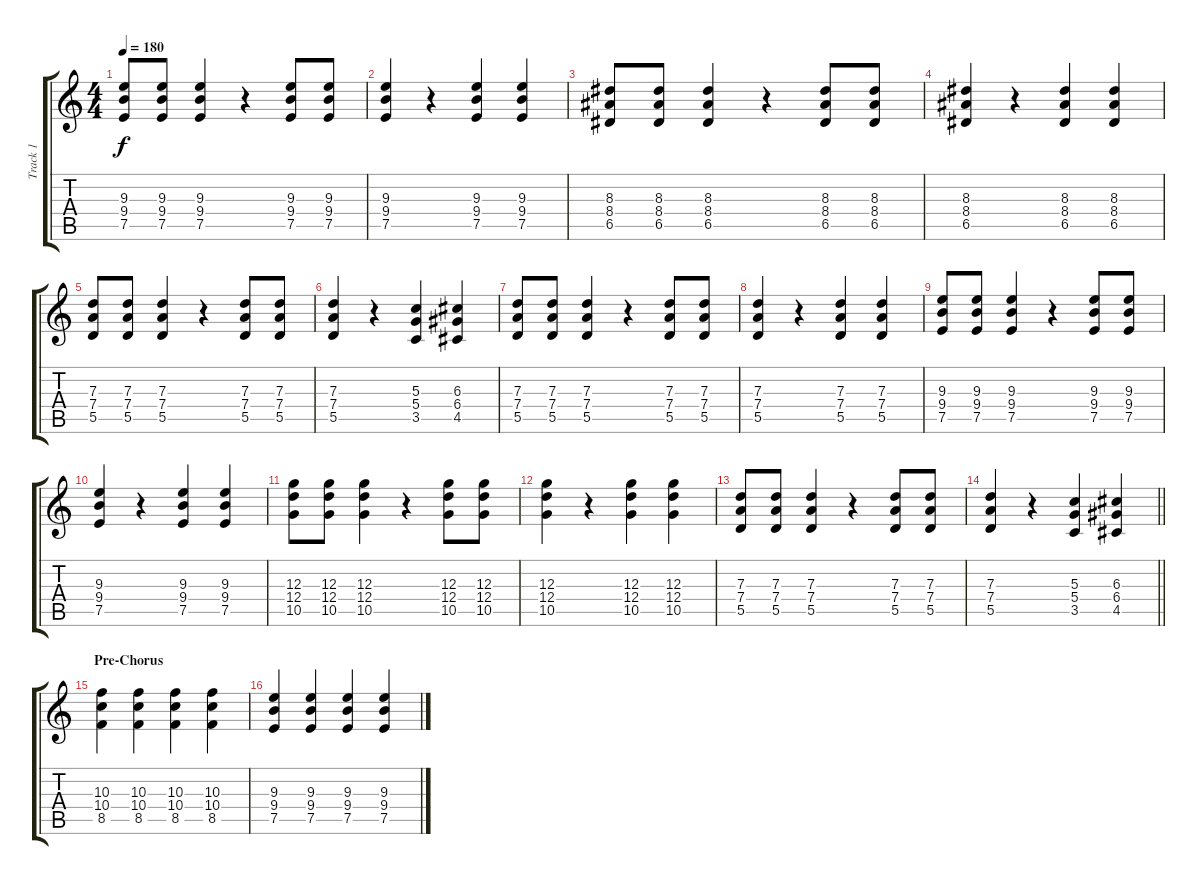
\track ("Track 1" "Track 1") {instrument overdrivenguitar}
\staff {score tabs}
\tuning (E4 B3 G3 D3 A2 E2) {hide}
\ts (4 4)
\tempo 180
\clef g2
\ks c
(9.3 9.4 7.5).8{dy f} (9.3 9.4 7.5).8 (9.3 9.4 7.5).4 r.4 (9.3 9.4 7.5).8 (9.3 9.4 7.5).8 |
(9.3 9.4 7.5).4 r.4 (9.3 9.4 7.5).4 (9.3 9.4 7.5).4 |
(8.3 8.4 6.5).8 (8.3 8.4 6.5).8 (8.3 8.4 6.5).4 r.4 (8.3 8.4 6.5).8 (8.3 8.4 6.5).8 |
(8.3 8.4 6.5).4 r.4 (8.3 8.4 6.5).4 (8.3 8.4 6.5).4 |
(7.3 7.4 5.5).8 (7.3 7.4 5.5).8 (7.3 7.4 5.5).4 r.4 (7.3 7.4 5.5).8 (7.3 7.4 5.5).8 |
(7.3 7.4 5.5).4 r.4 (5.3 5.4 3.5).4 (6.3 6.4 4.5).4 |
(7.3 7.4 5.5).8 (7.3 7.4 5.5).8 (7.3 7.4 5.5).4 r.4 (7.3 7.4 5.5).8 (7.3 7.4 5.5).8 |
(7.3 7.4 5.5).4 r.4 (7.3 7.4 5.5).4 (7.3 7.4 5.5).4 |
(9.3 9.4 7.5).8 (9.3 9.4 7.5).8 (9.3 9.4 7.5).4 r.4 (9.3 9.4 7.5).8 (9.3 9.4 7.5).8 |
(9.3 9.4 7.5).4 r.4 (9.3 9.4 7.5).4 (9.3 9.4 7.5).4 |
(12.3 12.4 10.5).8 (12.3 12.4 10.5).8 (12.3 12.4 10.5).4 r.4 (12.3 12.4 10.5).8 (12.3 12.4 10.5).8 |
(12.3 12.4 10.5).4 r.4 (12.3 12.4 10.5).4 (12.3 12.4 10.5).4 |
(7.3 7.4 5.5).8 (7.3 7.4 5.5).8 (7.3 7.4 5.5).4 r.4 (7.3 7.4 5.5).8 (7.3 7.4 5.5).8 |
\barLineRight lightlight
(7.3 7.4 5.5).4 r.4 (5.3 5.4 3.5).4 (6.3 6.4 4.5).4 |
\section ("" "Pre-Chorus")
(10.3 10.4 8.5).4 (10.3 10.4 8.5).4 (10.3 10.4 8.5).4 (10.3 10.4 8.5).4 |
(9.3 9.4 7.5).4 (9.3 9.4 7.5).4 (9.3 9.4 7.5).4 (9.3 9.4 7.5).4
